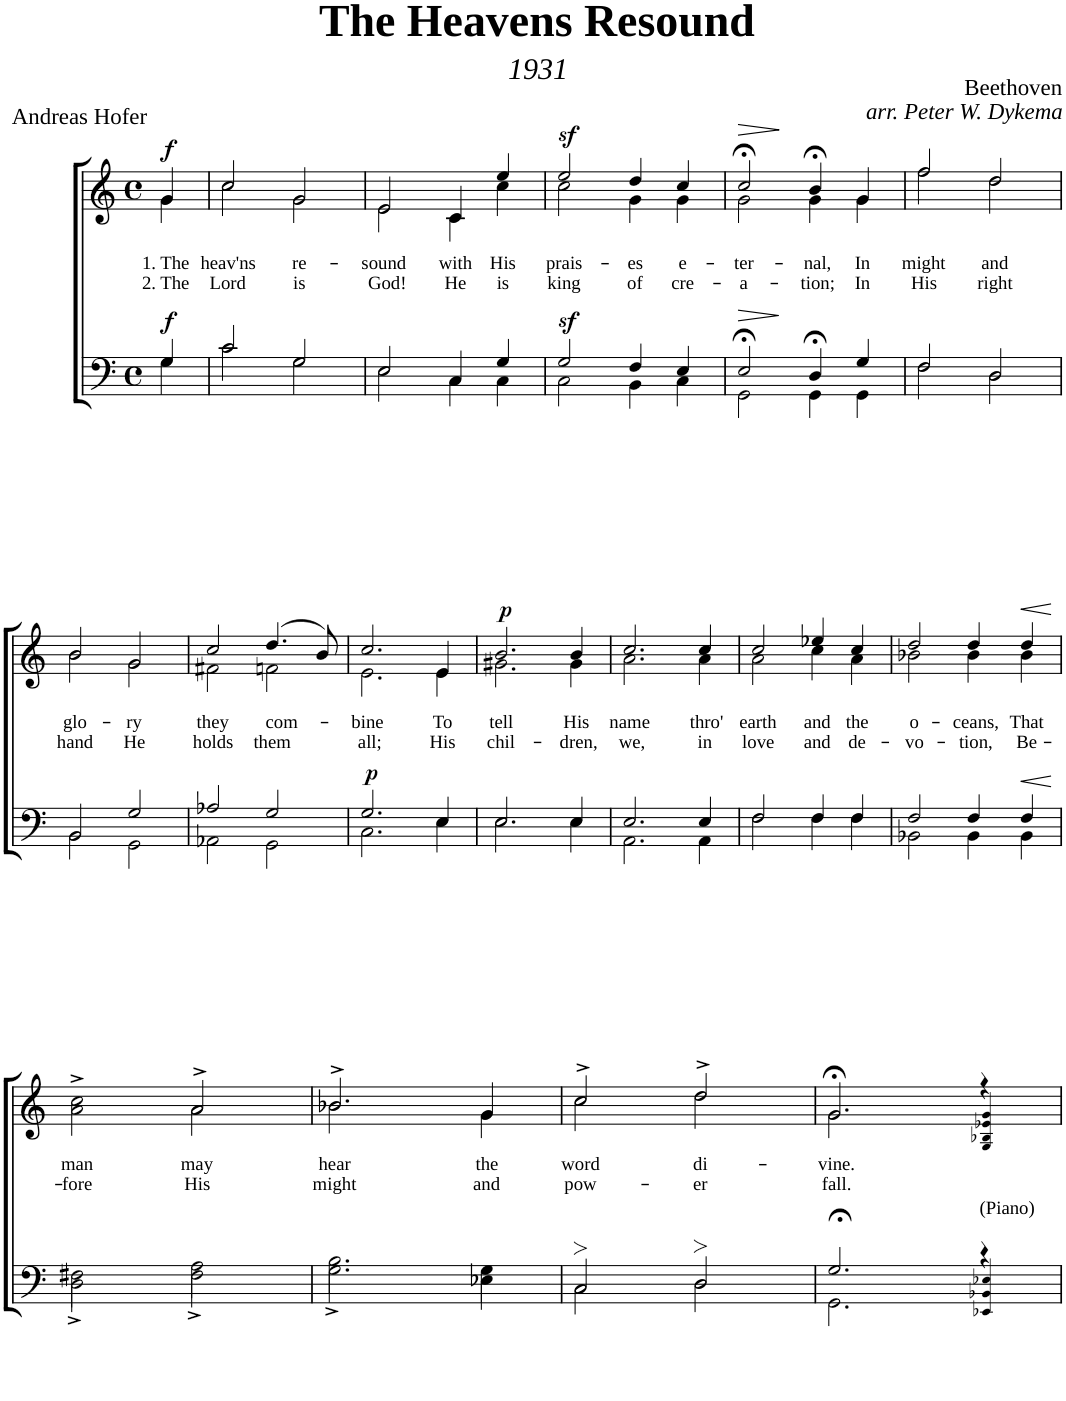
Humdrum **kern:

**kern	**dynam	**kern	**text	**text	**dynam
*part2	*part2	*part1	*part1	*part1	*part1
*staff2	*staff2	*staff1	*staff1	*staff1	*staff1
*I"Piano	*	*I"Piano	*	*	*
*I'Pno	*	*I'Pno	*	*	*
*clefF4	*	*clefG2	*	*	*
*k[]	*	*k[]	*	*	*
*M4/4	*	*M4/4	*	*	*
*met(c)	*	*met(c)	*	*	*
=1	=1	=1	=1	=1	=1
*^	*	*	*	*	*
!	!	!LO:DY:a	!	!LO:LY:b	!LO:LY:b	!LO:DY:a
*	*	*	*^	*	*	*
4G/	4G\	f	4g/	4g\	1. The	2. The	f
=2	=2	=2	=2	=2	=2	=2	=2
!	!	!	!	!	!LO:LY:b	!LO:LY:b	!
2c/	2c\	.	2cc/	2cc\	heav'ns	Lord	.
!	!	!	!	!	!LO:LY:b	!LO:LY:b	!
2G/	2G\	.	2g/	2g\	re-	is	.
=3	=3	=3	=3	=3	=3	=3	=3
!	!	!	!	!	!LO:LY:b	!LO:LY:b	!
2E/	2E\	.	2e/	2e\	-sound	God!	.
!	!	!	!	!	!LO:LY:b	!LO:LY:b	!
4C/	4C\	.	4c/	4c\	with	He	.
!	!	!	!	!	!LO:LY:b	!LO:LY:b	!
4G/	4C\	.	4ee/	4cc\	His	is	.
=4	=4	=4	=4	=4	=4	=4	=4
!	!	!LO:DY:a	!	!	!LO:LY:b	!LO:LY:b	!LO:DY:a
2G/	2C\	sf	2ee/	2cc\	prais-	king	sf
!	!	!	!	!	!LO:LY:b	!LO:LY:b	!
4F/	4BB\	.	4dd/	4g\	-es	of	.
!	!	!	!	!	!LO:LY:b	!LO:LY:b	!
4E/	4C\	.	4cc/	4g\	e-	cre-	.
=5	=5	=5	=5	=5	=5	=5	=5
!	!	!LO:HP:b	!	!	!LO:LY:b	!LO:LY:b	!LO:HP:b
2E;</	2GG\	>	2cc;</	2g\	-ter-	-a-	>
!	!	!	!	!	!LO:LY:b	!LO:LY:b	!
4D;</	4GG\	]	4b;</	4g\	-nal,	-tion;	]
!	!	!	!	!	!LO:LY:b	!LO:LY:b	!
4G/	4GG\	.	4g/	4g\	In	In	.
=6	=6	=6	=6	=6	=6	=6	=6
!	!	!	!	!	!LO:LY:b	!LO:LY:b	!
2F/	2F\	.	2ff/	2ff\	might	His	.
!	!	!	!	!	!LO:LY:b	!LO:LY:b	!
2D/	2D\	.	2dd/	2dd\	and	right	.
!!LO:LB:g=z	!!
=7	=7	=7	=7	=7	=7	=7	=7
!	!	!	!	!	!LO:LY:b	!LO:LY:b	!
2BB/	2BB\	.	2b/	2b\	glo-	hand	.
!	!	!	!	!	!LO:LY:b	!LO:LY:b	!
2G/	2GG\	.	2g/	2g\	-ry	He	.
=8	=8	=8	=8	=8	=8	=8	=8
!	!	!	!	!	!LO:LY:b	!LO:LY:b	!
2A-X/	2AA-X\	.	2cc/	2f#X\	they	holds	.
!	!	!	!	!	!LO:LY:b	!LO:LY:b	!
2G/	2GG\	.	(4.dd/	2fn\	com-	them	.
.	.	.	8b/)	.	.	.	.
=9	=9	=9	=9	=9	=9	=9	=9
!	!	!LO:DY:a	!	!	!LO:LY:b	!LO:LY:b	!
2.G/	2.C\	p	2.cc/	2.e\	-bine	all;	.
!	!	!	!	!	!LO:LY:b	!LO:LY:b	!
4E/	4E\	.	4e/	4e\	To	His	.
=10	=10	=10	=10	=10	=10	=10	=10
!	!	!	!	!	!LO:LY:b	!LO:LY:b	!LO:DY:a
2.E/	2.E\	.	2.b/	2.g#X\	tell	chil-	p
!	!	!	!	!	!LO:LY:b	!LO:LY:b	!
4E/	4E\	.	4b/	4g#\	His	-dren,	.
=11	=11	=11	=11	=11	=11	=11	=11
!	!	!	!	!	!LO:LY:b	!LO:LY:b	!
2.E/	2.AA\	.	2.cc/	2.a\	name	we,	.
!	!	!	!	!	!LO:LY:b	!LO:LY:b	!
4E/	4AA\	.	4cc/	4a\	thro'	in	.
=12	=12	=12	=12	=12	=12	=12	=12
!	!	!	!	!	!LO:LY:b	!LO:LY:b	!
2F/	2F\	.	2cc/	2a\	earth	love	.
!	!	!	!	!	!LO:LY:b	!LO:LY:b	!
4F/	4F\	.	4ee-X/	4cc\	and	and	.
!	!	!	!	!	!LO:LY:b	!LO:LY:b	!
4F/	4F\	.	4cc/	4a\	the	de-	.
=13	=13	=13	=13	=13	=13	=13	=13
!	!	!	!	!	!LO:LY:b	!LO:LY:b	!
2F/	2BB-X\	.	2dd/	2b-X\	o-	-vo-	.
!	!	!	!	!	!LO:LY:b	!LO:LY:b	!
4F/	4BB-\	.	4dd/	4b-\	-ceans,	-tion,	.
!	!	!LO:HP:b	!	!	!LO:LY:b	!LO:LY:b	!LO:HP:b
4F/	4BB-\	<	4dd/	4b-\	That	Be-	<
*v	*v	*	*	*	*	*	*
*	*	*v	*v	*	*	*
.	[	.	.	.	[
!!LO:LB:g=z
=14	=14	=14	=14	=14	=14
*^	*	*	*	*	*
!	!	!	!	!LO:LY:b	!LO:LY:b	!
*	*	*	*^	*	*	*
2F#X^\	2D\	.	2a\^> 2cc\^>	2ryy	man	-fore	.
!	!	!	!	!	!LO:LY:b	!LO:LY:b	!
2A^\	2F#\	.	2a^/	2a\	may	His	.
=15	=15	=15	=15	=15	=15	=15	=15
!	!	!	!	!	!LO:LY:b	!LO:LY:b	!
2.B^\	2.G\	.	2.b-X^/	2.b-\	hear	might	.
!	!	!	!	!	!LO:LY:b	!LO:LY:b	!
4G\	4E-X\	.	4g/	4g\	the	and	.
=16	=16	=16	=16	=16	=16	=16	=16
!	!	!	!	!	!LO:LY:b	!LO:LY:b	!
2C>/	2C\	.	2cc^/	2cc\	word	pow-	.
!	!	!	!	!	!LO:LY:b	!LO:LY:b	!
2D>/	2D\	.	2dd^/	2dd\	di-	-er	.
=17	=17	=17	=17	=17	=17	=17	=17
!	!	!	!	!	!LO:LY:b	!LO:LY:b	!
2.G;</	2.GG\	.	2.g;</	2.g\	-vine.	fall.	.
!LO:TX:a:t=(Piano)	!	!	!	!	!	!	!
4r	4EE-X!/ 4BB-X!/ 4E-X!/	.	4r	4G!/ 4B-X!/ 4e-X!/ 4g!/	.	.	.
*v	*v	*	*	*	*	*	*
*	*	*v	*v	*	*	*
=	=	=	=	=	=
*-	*-	*-	*-	*-	*-
